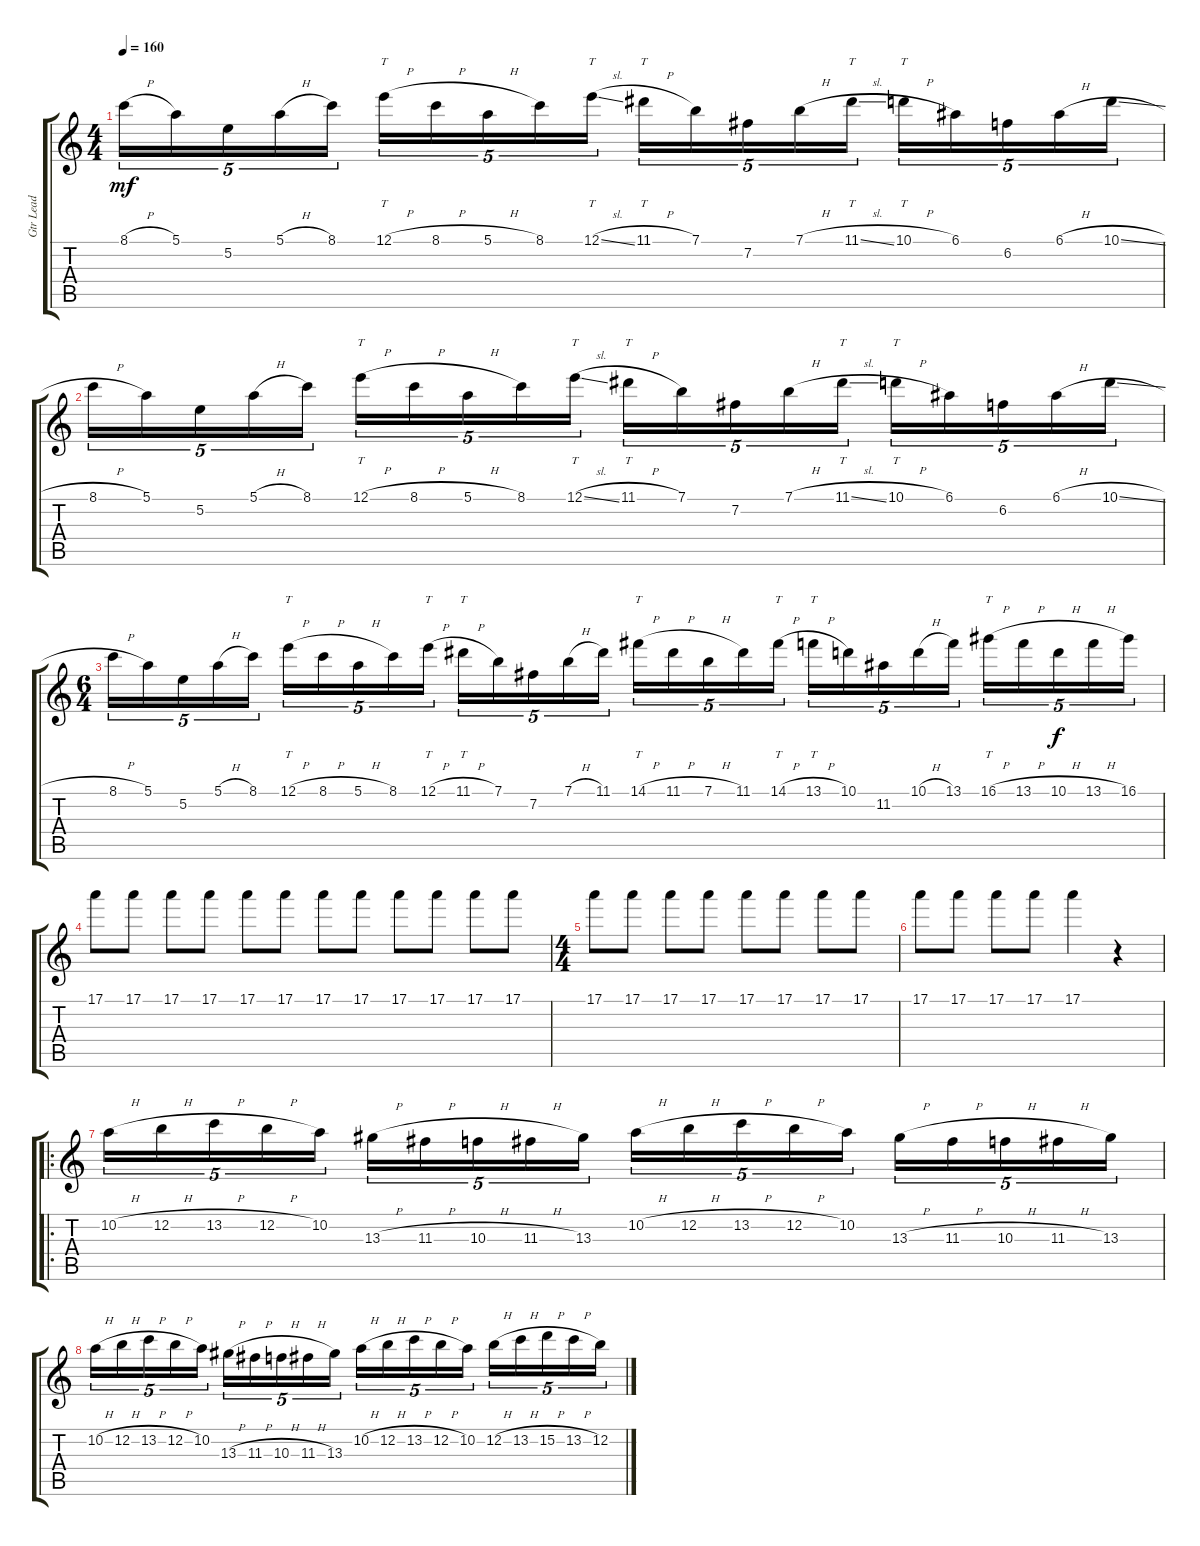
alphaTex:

\track ("Gtr Lead" "Gtr Lead") {instrument overdrivenguitar}
\staff {score tabs}
\tuning (E4 B3 G3 D3 A2 E2) {hide}
\ts (4 4)
\tempo 160
\clef g2
\ks c
8.1{h}.16{tu (5 4) dy mf} 5.1.16{tu (5 4)} 5.2.16{tu (5 4)} 5.1{h}.16{tu (5 4)} 8.1.16{tu (5 4)} 12.1{h}.16{tt tu (5 4)} 8.1{h}.16{tu (5 4)} 5.1{h}.16{tu (5 4)} 8.1.16{tu (5 4)} 12.1{sl}.16{tt tu (5 4)} 11.1{h}.16{tt tu (5 4)} 7.1.16{tu (5 4)} 7.2.16{tu (5 4)} 7.1{h}.16{tu (5 4)} 11.1{sl}.16{tt tu (5 4)} 10.1{h}.16{tt tu (5 4)} 6.1.16{tu (5 4)} 6.2.16{tu (5 4)} 6.1{h}.16{tu (5 4)} 10.1{sl}.16{tu (5 4)} |
8.1{h}.16{tu (5 4)} 5.1.16{tu (5 4)} 5.2.16{tu (5 4)} 5.1{h}.16{tu (5 4)} 8.1.16{tu (5 4)} 12.1{h}.16{tt tu (5 4)} 8.1{h}.16{tu (5 4)} 5.1{h}.16{tu (5 4)} 8.1.16{tu (5 4)} 12.1{sl}.16{tt tu (5 4)} 11.1{h}.16{tt tu (5 4)} 7.1.16{tu (5 4)} 7.2.16{tu (5 4)} 7.1{h}.16{tu (5 4)} 11.1{sl}.16{tt tu (5 4)} 10.1{h}.16{tt tu (5 4)} 6.1.16{tu (5 4)} 6.2.16{tu (5 4)} 6.1{h}.16{tu (5 4)} 10.1{sl}.16{tu (5 4)} |
\ts (6 4)
8.1{h}.16{tu (5 4)} 5.1.16{tu (5 4)} 5.2.16{tu (5 4)} 5.1{h}.16{tu (5 4)} 8.1.16{tu (5 4)} 12.1{h}.16{tt tu (5 4)} 8.1{h}.16{tu (5 4)} 5.1{h}.16{tu (5 4)} 8.1.16{tu (5 4)} 12.1{h}.16{tt tu (5 4)} 11.1{h}.16{tt tu (5 4)} 7.1.16{tu (5 4)} 7.2.16{tu (5 4)} 7.1{h}.16{tu (5 4)} 11.1.16{tu (5 4)} 14.1{h}.16{tt tu (5 4)} 11.1{h}.16{tu (5 4)} 7.1{h}.16{tu (5 4)} 11.1.16{tu (5 4)} 14.1{h}.16{tt tu (5 4)} 13.1{h}.16{tt tu (5 4)} 10.1.16{tu (5 4)} 11.2.16{tu (5 4)} 10.1{h}.16{tu (5 4)} 13.1.16{tu (5 4)} 16.1{h}.16{tt tu (5 4)} 13.1{h}.16{tu (5 4)} 10.1{h}.16{tu (5 4) dy f} 13.1{h}.16{tu (5 4)} 16.1.16{tu (5 4)} |
17.1.8 17.1.8 17.1.8 17.1.8 17.1.8 17.1.8 17.1.8 17.1.8 17.1.8 17.1.8 17.1.8 17.1.8 |
\ts (4 4)
17.1.8 17.1.8 17.1.8 17.1.8 17.1.8 17.1.8 17.1.8 17.1.8 |
17.1.8 17.1.8 17.1.8 17.1.8 17.1.4 r.4 |
\ro
10.2{h}.16{tu (5 4)} 12.2{h}.16{tu (5 4)} 13.2{h}.16{tu (5 4)} 12.2{h}.16{tu (5 4)} 10.2.16{tu (5 4)} 13.3{h}.16{tu (5 4)} 11.3{h}.16{tu (5 4)} 10.3{h}.16{tu (5 4)} 11.3{h}.16{tu (5 4)} 13.3.16{tu (5 4)} 10.2{h}.16{tu (5 4)} 12.2{h}.16{tu (5 4)} 13.2{h}.16{tu (5 4)} 12.2{h}.16{tu (5 4)} 10.2.16{tu (5 4)} 13.3{h}.16{tu (5 4)} 11.3{h}.16{tu (5 4)} 10.3{h}.16{tu (5 4)} 11.3{h}.16{tu (5 4)} 13.3.16{tu (5 4)} |
10.2{h}.16{tu (5 4)} 12.2{h}.16{tu (5 4)} 13.2{h}.16{tu (5 4)} 12.2{h}.16{tu (5 4)} 10.2.16{tu (5 4)} 13.3{h}.16{tu (5 4)} 11.3{h}.16{tu (5 4)} 10.3{h}.16{tu (5 4)} 11.3{h}.16{tu (5 4)} 13.3.16{tu (5 4)} 10.2{h}.16{tu (5 4)} 12.2{h}.16{tu (5 4)} 13.2{h}.16{tu (5 4)} 12.2{h}.16{tu (5 4)} 10.2.16{tu (5 4)} 12.2{h}.16{tu (5 4)} 13.2{h}.16{tu (5 4)} 15.2{h}.16{tu (5 4)} 13.2{h}.16{tu (5 4)} 12.2.16{tu (5 4)}
